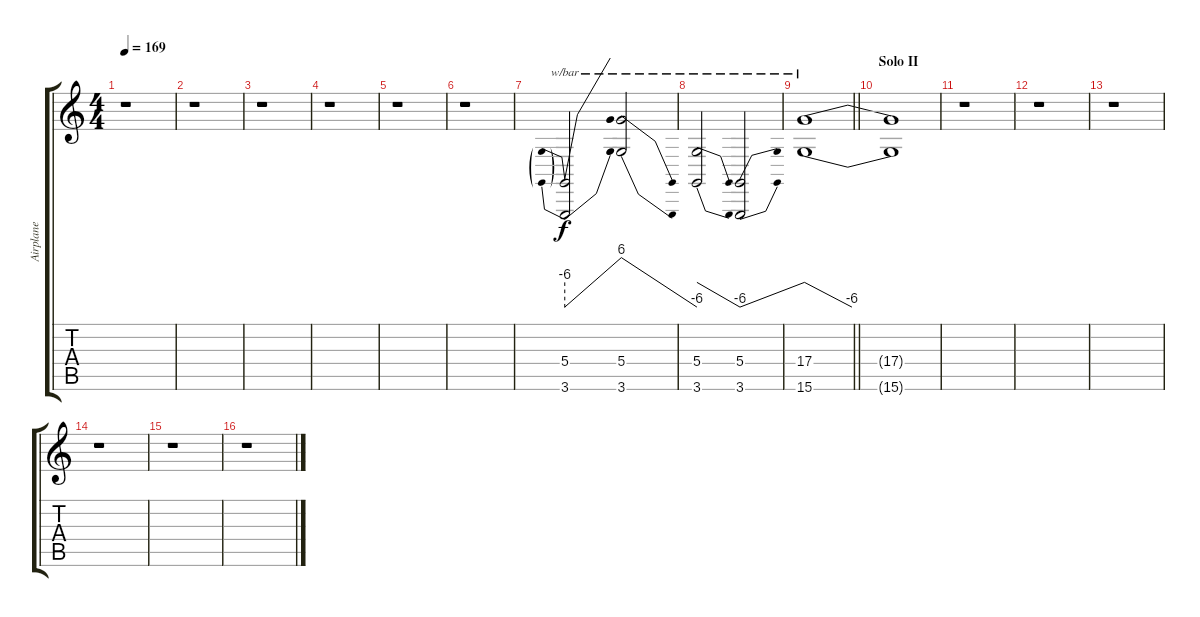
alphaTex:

\track ("Airplane" "Airplane") {instrument lead2sawtooth}
\staff {score tabs}
\tuning (E4 B3 G3 D3 A2 E2) {hide}
\ts (4 4)
\tempo 169
\clef g2
\ks c
r.1{dy f} |
r.1 |
r.1 |
r.1 |
r.1 |
r.1 |
(5.4 3.6).2{tbe (predivedive default 0 -24 60 24) balance 16} (5.4 3.6).2{tbe (dive default 0 24 60 -24) balance 0} |
(5.4 3.6).2{tbe (dive default 0 0 60 -24) balance 11} (5.4 3.6).2{tbe (dive default 0 -24 60 0) balance 5} |
\barLineRight lightlight
(17.4 15.6).1{tbe (dive default 0 0 60 -24) balance 8} |
\section ("" "Solo II")
(17.4{t} 15.6{t}).1 |
r.1 |
r.1 |
r.1 |
r.1 |
r.1 |
r.1
